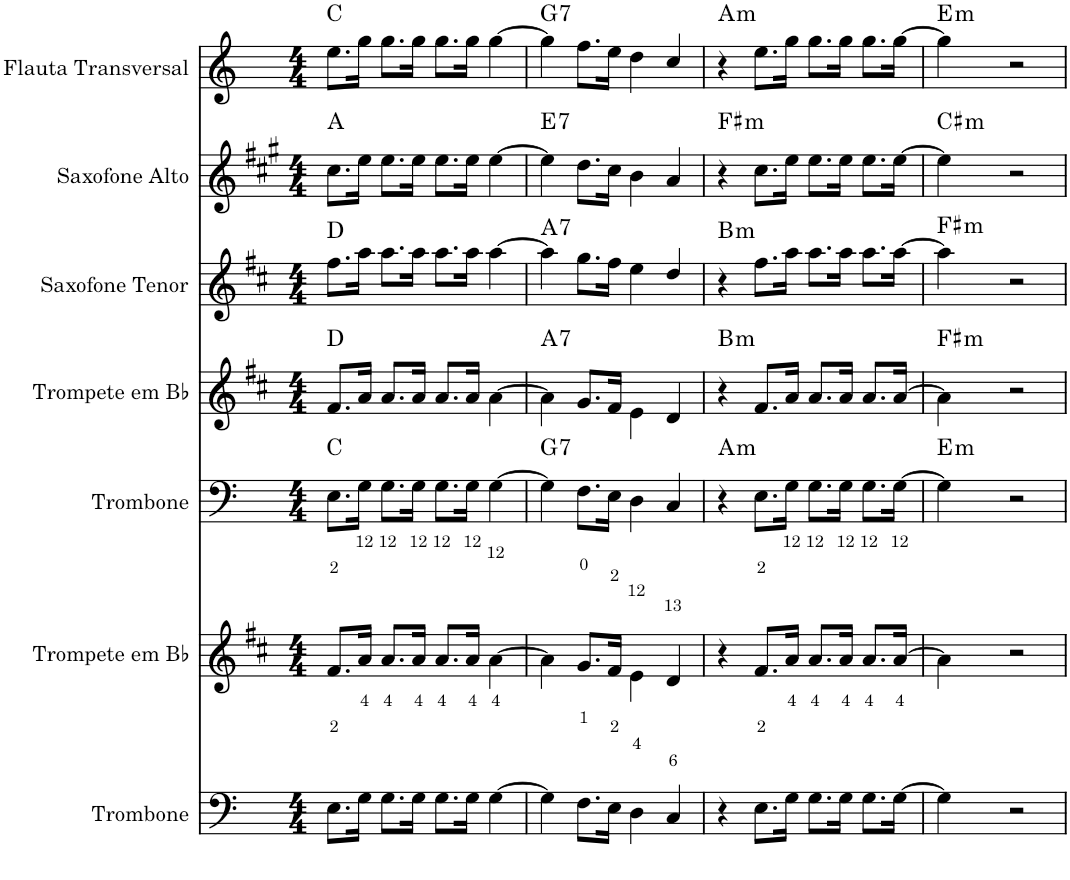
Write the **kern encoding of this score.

**kern	**kern	**kern	**harte	**kern	**harte	**kern	**harte	**kern	**harte	**kern	**harte
*part7	*part6	*part5	*part5	*part4	*part4	*part3	*part3	*part2	*part2	*part1	*part1
*staff7	*staff6	*staff5	*	*staff4	*	*staff3	*	*staff2	*	*staff1	*
*I"Trombone	*I"Trompete em Bb	*I"Trombone	*	*I"Trompete em Bb	*	*I"Saxofone Tenor	*	*I"Saxofone Alto	*	*I"Flauta Transversal	*
*I'Tbn.	*I'Tpt. em Bb	*I'Tbn.	*	*I'Tpt. em Bb	*	*I'Sax. Tn.	*	*	*	*I'Fl.	*
*clefF4	*clefG2	*clefF4	*	*clefG2	*	*clefG2	*	*clefG2	*	*clefG2	*
*	*Trd1c2	*	*	*Trd1c2	*	*Trd8c14	*	*Trd5c9	*	*	*
*k[]	*k[f#c#]	*k[]	*	*k[f#c#]	*	*k[f#c#]	*	*k[f#c#g#]	*	*k[]	*
*M4/4	*M4/4	*M4/4	*	*M4/4	*	*M4/4	*	*M4/4	*	*M4/4	*
=1	=1	=1	=1	=1	=1	=1	=1	=1	=1	=1	=1
8.E\L	8.f#/L	8.E\L	C:maj	8.f#/L	D:maj	8.ff#\L	D:maj	8.cc#\L	A:maj	8.ee\L	C:maj
16G\Jk	16a/Jk	16G\Jk	.	16a/Jk	.	16aa\Jk	.	16ee\Jk	.	16gg\Jk	.
8.G\L	8.a/L	8.G\L	.	8.a/L	.	8.aa\L	.	8.ee\L	.	8.gg\L	.
16G\Jk	16a/Jk	16G\Jk	.	16a/Jk	.	16aa\Jk	.	16ee\Jk	.	16gg\Jk	.
8.G\L	8.a/L	8.G\L	.	8.a/L	.	8.aa\L	.	8.ee\L	.	8.gg\L	.
16G\Jk	16a/Jk	16G\Jk	.	16a/Jk	.	16aa\Jk	.	16ee\Jk	.	16gg\Jk	.
[4G\	[4a\	[4G\	.	[4a\	.	[4aa\	.	[4ee\	.	[4gg\	.
=2	=2	=2	=2	=2	=2	=2	=2	=2	=2	=2	=2
!	!	!	!LO:H:kt=7	!	!LO:H:kt=7	!	!LO:H:kt=7	!	!LO:H:kt=7	!	!LO:H:kt=7
4G\]	4a\]	4G\]	G:7	4a\]	A:7	4aa\]	A:7	4ee\]	E:7	4gg\]	G:7
8.F\L	8.g/L	8.F\L	.	8.g/L	.	8.gg\L	.	8.dd\L	.	8.ff\L	.
16E\Jk	16f#/Jk	16E\Jk	.	16f#/Jk	.	16ff#\Jk	.	16cc#\Jk	.	16ee\Jk	.
4D\	4e\	4D\	.	4e\	.	4ee\	.	4b\	.	4dd\	.
4C/	4d/	4C/	.	4d/	.	4dd/	.	4a/	.	4cc/	.
=3	=3	=3	=3	=3	=3	=3	=3	=3	=3	=3	=3
!	!	!	!LO:H:kt=m	!	!LO:H:kt=m	!	!LO:H:kt=m	!	!LO:H:kt=m	!	!LO:H:kt=m
4r	4r	4r	A:min	4r	B:min	4r	B:min	4r	F#:min	4r	A:min
8.E\L	8.f#/L	8.E\L	.	8.f#/L	.	8.ff#\L	.	8.cc#\L	.	8.ee\L	.
16G\Jk	16a/Jk	16G\Jk	.	16a/Jk	.	16aa\Jk	.	16ee\Jk	.	16gg\Jk	.
8.G\L	8.a/L	8.G\L	.	8.a/L	.	8.aa\L	.	8.ee\L	.	8.gg\L	.
16G\Jk	16a/Jk	16G\Jk	.	16a/Jk	.	16aa\Jk	.	16ee\Jk	.	16gg\Jk	.
8.G\L	8.a/L	8.G\L	.	8.a/L	.	8.aa\L	.	8.ee\L	.	8.gg\L	.
[16G\Jk	[16a/Jk	[16G\Jk	.	[16a/Jk	.	[16aa\Jk	.	[16ee\Jk	.	[16gg\Jk	.
=4	=4	=4	=4	=4	=4	=4	=4	=4	=4	=4	=4
!	!	!	!LO:H:kt=m	!	!LO:H:kt=m	!	!LO:H:kt=m	!	!LO:H:kt=m	!	!LO:H:kt=m
4G\]	4a\]	4G\]	E:min	4a\]	F#:min	4aa\]	F#:min	4ee\]	C#:min	4gg\]	E:min
4ryy	4ryy	4ryy	.	4ryy	.	4ryy	.	4ryy	.	4ryy	.
2r	2r	2r	.	2r	.	2r	.	2r	.	2r	.
=	=	=	=	=	=	=	=	=	=	=	=
*-	*-	*-	*-	*-	*-	*-	*-	*-	*-	*-	*-
